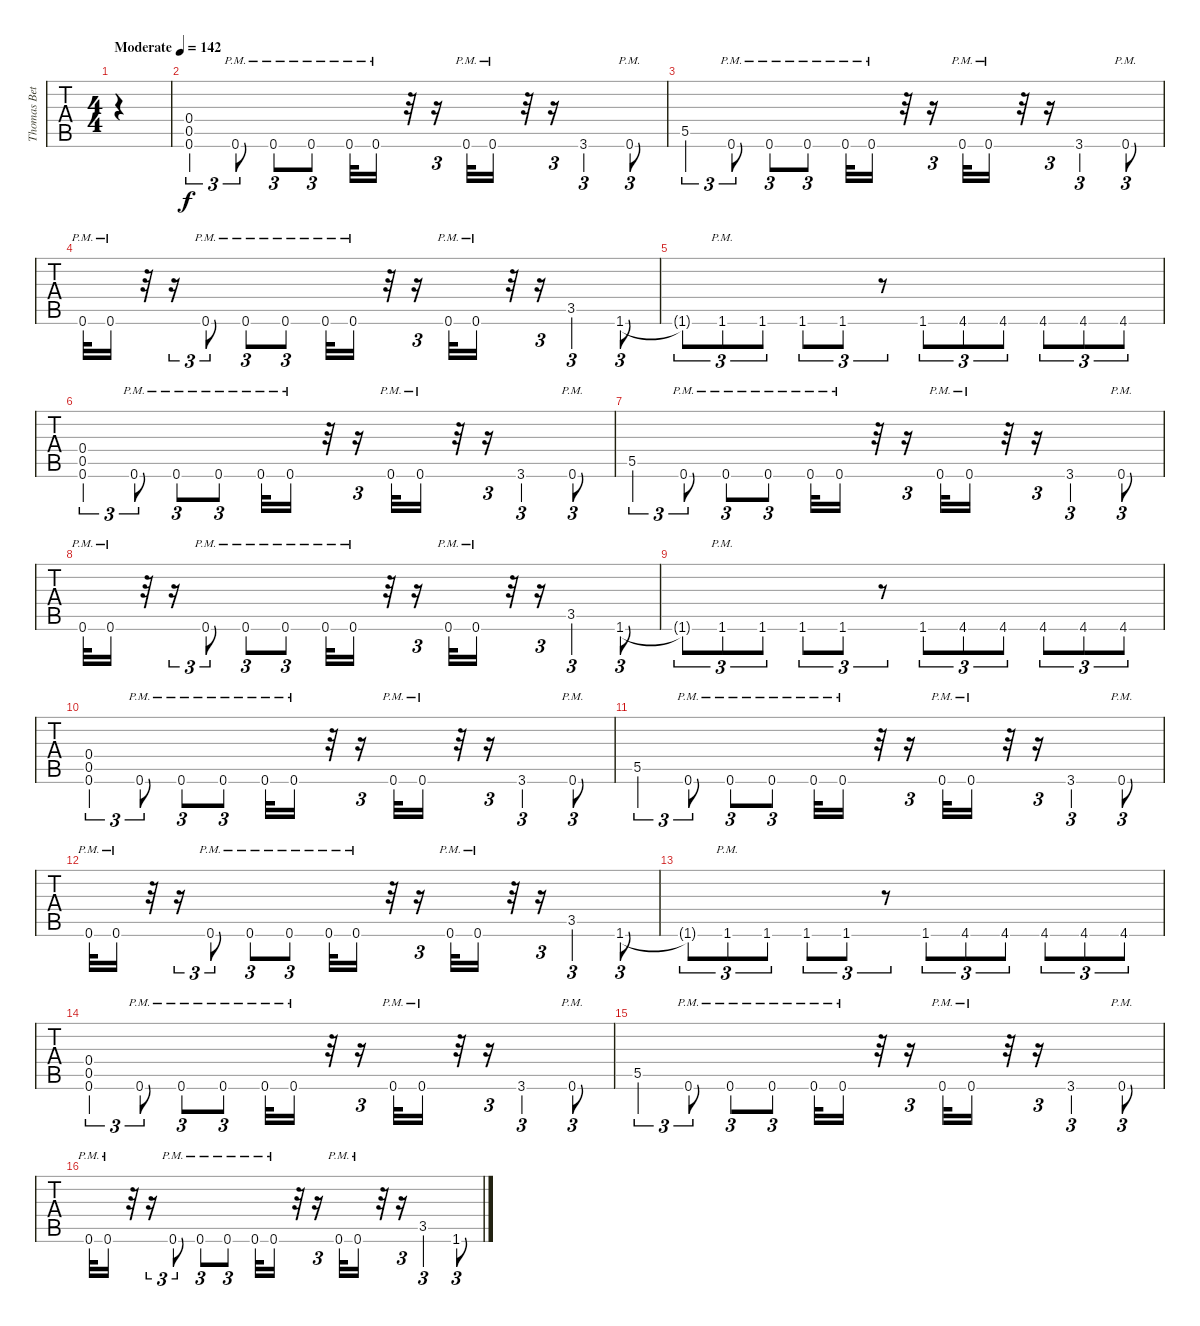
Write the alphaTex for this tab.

\track ("Thomas Betrisey" "Thomas Bet") {instrument distortionguitar}
\staff {tabs}
\tuning (C4 G3 Eb3 Bb2 F2 Bb1) {hide}
\ts (4 4)
\tempo (142 "Moderate")
\clef f4
\ks c
|
(0.4 0.5 0.6).4{tu (3 2)} 0.6{pm}.8{tu (3 2)} 0.6{pm}.8{tu (3 2)} 0.6{pm}.8{tu (3 2)} 0.6{pm}.32 0.6{pm}.16 r.32 r.16{tu (3 2)} 0.6{pm}.32 0.6{pm}.16 r.32 r.16{tu (3 2)} 3.6.4{tu (3 2)} 0.6{pm}.8{tu (3 2)} |
5.5.4{tu (3 2)} 0.6{pm}.8{tu (3 2)} 0.6{pm}.8{tu (3 2)} 0.6{pm}.8{tu (3 2)} 0.6{pm}.32 0.6{pm}.16 r.32 r.16{tu (3 2)} 0.6{pm}.32 0.6{pm}.16 r.32 r.16{tu (3 2)} 3.6.4{tu (3 2)} 0.6{pm}.8{tu (3 2)} |
0.6{pm}.32 0.6{pm}.16 r.32 r.16{tu (3 2)} 0.6{pm}.8{tu (3 2)} 0.6{pm}.8{tu (3 2)} 0.6{pm}.8{tu (3 2)} 0.6{pm}.32 0.6{pm}.16 r.32 r.16{tu (3 2)} 0.6{pm}.32 0.6{pm}.16 r.32 r.16{tu (3 2)} 3.5.4{tu (3 2)} 1.6.8{tu (3 2)} |
1.6{t}.8{tu (3 2)} 1.6{pm}.8{tu (3 2)} 1.6.8{tu (3 2)} 1.6.8{tu (3 2)} 1.6.8{tu (3 2)} r.8{tu (3 2)} 1.6.8{tu (3 2)} 4.6.8{tu (3 2)} 4.6.8{tu (3 2)} 4.6.8{tu (3 2)} 4.6.8{tu (3 2)} 4.6.8{tu (3 2)} |
(0.4 0.5 0.6).4{tu (3 2)} 0.6{pm}.8{tu (3 2)} 0.6{pm}.8{tu (3 2)} 0.6{pm}.8{tu (3 2)} 0.6{pm}.32 0.6{pm}.16 r.32 r.16{tu (3 2)} 0.6{pm}.32 0.6{pm}.16 r.32 r.16{tu (3 2)} 3.6.4{tu (3 2)} 0.6{pm}.8{tu (3 2)} |
5.5.4{tu (3 2)} 0.6{pm}.8{tu (3 2)} 0.6{pm}.8{tu (3 2)} 0.6{pm}.8{tu (3 2)} 0.6{pm}.32 0.6{pm}.16 r.32 r.16{tu (3 2)} 0.6{pm}.32 0.6{pm}.16 r.32 r.16{tu (3 2)} 3.6.4{tu (3 2)} 0.6{pm}.8{tu (3 2)} |
0.6{pm}.32 0.6{pm}.16 r.32 r.16{tu (3 2)} 0.6{pm}.8{tu (3 2)} 0.6{pm}.8{tu (3 2)} 0.6{pm}.8{tu (3 2)} 0.6{pm}.32 0.6{pm}.16 r.32 r.16{tu (3 2)} 0.6{pm}.32 0.6{pm}.16 r.32 r.16{tu (3 2)} 3.5.4{tu (3 2)} 1.6.8{tu (3 2)} |
1.6{t}.8{tu (3 2)} 1.6{pm}.8{tu (3 2)} 1.6.8{tu (3 2)} 1.6.8{tu (3 2)} 1.6.8{tu (3 2)} r.8{tu (3 2)} 1.6.8{tu (3 2)} 4.6.8{tu (3 2)} 4.6.8{tu (3 2)} 4.6.8{tu (3 2)} 4.6.8{tu (3 2)} 4.6.8{tu (3 2)} |
(0.4 0.5 0.6).4{tu (3 2)} 0.6{pm}.8{tu (3 2)} 0.6{pm}.8{tu (3 2)} 0.6{pm}.8{tu (3 2)} 0.6{pm}.32 0.6{pm}.16 r.32 r.16{tu (3 2)} 0.6{pm}.32 0.6{pm}.16 r.32 r.16{tu (3 2)} 3.6.4{tu (3 2)} 0.6{pm}.8{tu (3 2)} |
5.5.4{tu (3 2)} 0.6{pm}.8{tu (3 2)} 0.6{pm}.8{tu (3 2)} 0.6{pm}.8{tu (3 2)} 0.6{pm}.32 0.6{pm}.16 r.32 r.16{tu (3 2)} 0.6{pm}.32 0.6{pm}.16 r.32 r.16{tu (3 2)} 3.6.4{tu (3 2)} 0.6{pm}.8{tu (3 2)} |
0.6{pm}.32 0.6{pm}.16 r.32 r.16{tu (3 2)} 0.6{pm}.8{tu (3 2)} 0.6{pm}.8{tu (3 2)} 0.6{pm}.8{tu (3 2)} 0.6{pm}.32 0.6{pm}.16 r.32 r.16{tu (3 2)} 0.6{pm}.32 0.6{pm}.16 r.32 r.16{tu (3 2)} 3.5.4{tu (3 2)} 1.6.8{tu (3 2)} |
1.6{t}.8{tu (3 2)} 1.6{pm}.8{tu (3 2)} 1.6.8{tu (3 2)} 1.6.8{tu (3 2)} 1.6.8{tu (3 2)} r.8{tu (3 2)} 1.6.8{tu (3 2)} 4.6.8{tu (3 2)} 4.6.8{tu (3 2)} 4.6.8{tu (3 2)} 4.6.8{tu (3 2)} 4.6.8{tu (3 2)} |
(0.4 0.5 0.6).4{tu (3 2)} 0.6{pm}.8{tu (3 2)} 0.6{pm}.8{tu (3 2)} 0.6{pm}.8{tu (3 2)} 0.6{pm}.32 0.6{pm}.16 r.32 r.16{tu (3 2)} 0.6{pm}.32 0.6{pm}.16 r.32 r.16{tu (3 2)} 3.6.4{tu (3 2)} 0.6{pm}.8{tu (3 2)} |
5.5.4{tu (3 2)} 0.6{pm}.8{tu (3 2)} 0.6{pm}.8{tu (3 2)} 0.6{pm}.8{tu (3 2)} 0.6{pm}.32 0.6{pm}.16 r.32 r.16{tu (3 2)} 0.6{pm}.32 0.6{pm}.16 r.32 r.16{tu (3 2)} 3.6.4{tu (3 2)} 0.6{pm}.8{tu (3 2)} |
0.6{pm}.32 0.6{pm}.16 r.32 r.16{tu (3 2)} 0.6{pm}.8{tu (3 2)} 0.6{pm}.8{tu (3 2)} 0.6{pm}.8{tu (3 2)} 0.6{pm}.32 0.6{pm}.16 r.32 r.16{tu (3 2)} 0.6{pm}.32 0.6{pm}.16 r.32 r.16{tu (3 2)} 3.5.4{tu (3 2)} 1.6.8{tu (3 2)}
